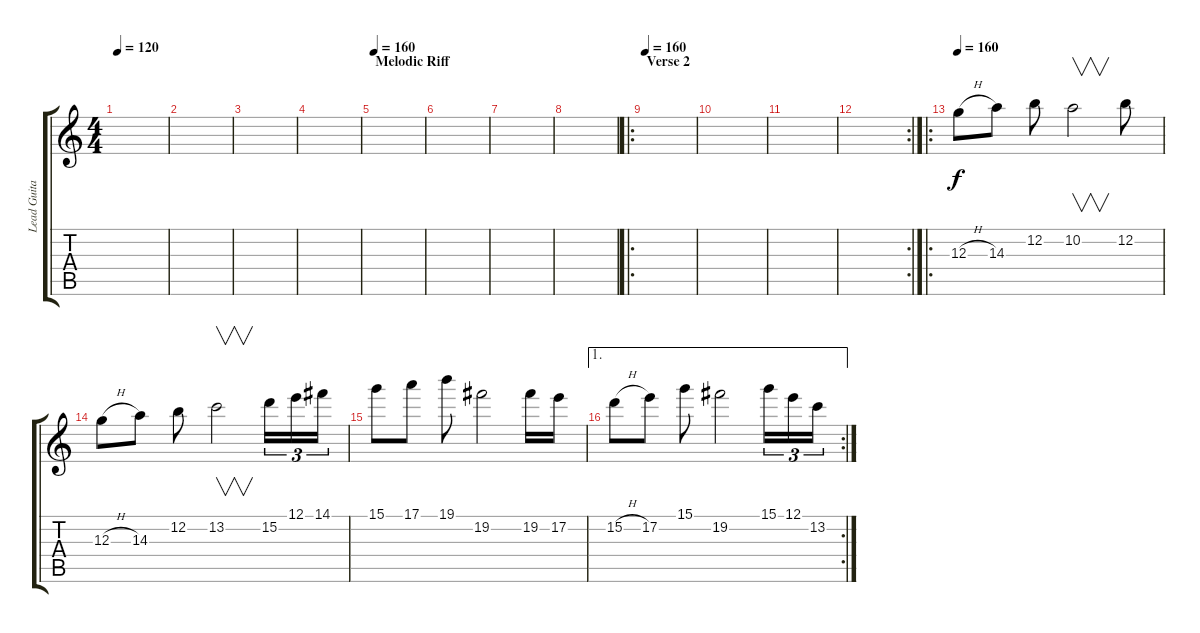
\track ("Lead Guitar" "Lead Guita") {instrument distortionguitar}
\staff {score tabs}
\tuning (E4 B3 G3 D3 A2 E2) {hide}
\ts (4 4)
\tempo 120
\clef g2
\ks c
|
|
|
|
\section ("" "Melodic Riff")
\tempo 160
|
|
|
|
\ro
\section ("" "Verse 2")
\tempo 160
|
|
|
\rc 2
|
\ro
\tempo 160
12.3{h}.8 14.3.8 12.2.8 10.2.2{v} 12.2.8 |
12.3{h}.8 14.3.8 12.2.8 13.2.2{v} 15.2.16{tu (3 2)} 12.1.16{tu (3 2)} 14.1.16{tu (3 2)} |
15.1.8 17.1.8 19.1.8 19.2.2 19.2.16 17.2.16 |
\ae 1
\rc 2
15.2{h}.8 17.2.8 15.1.8 19.2.2 15.1.16{tu (3 2)} 12.1.16{tu (3 2)} 13.2.16{tu (3 2)}
